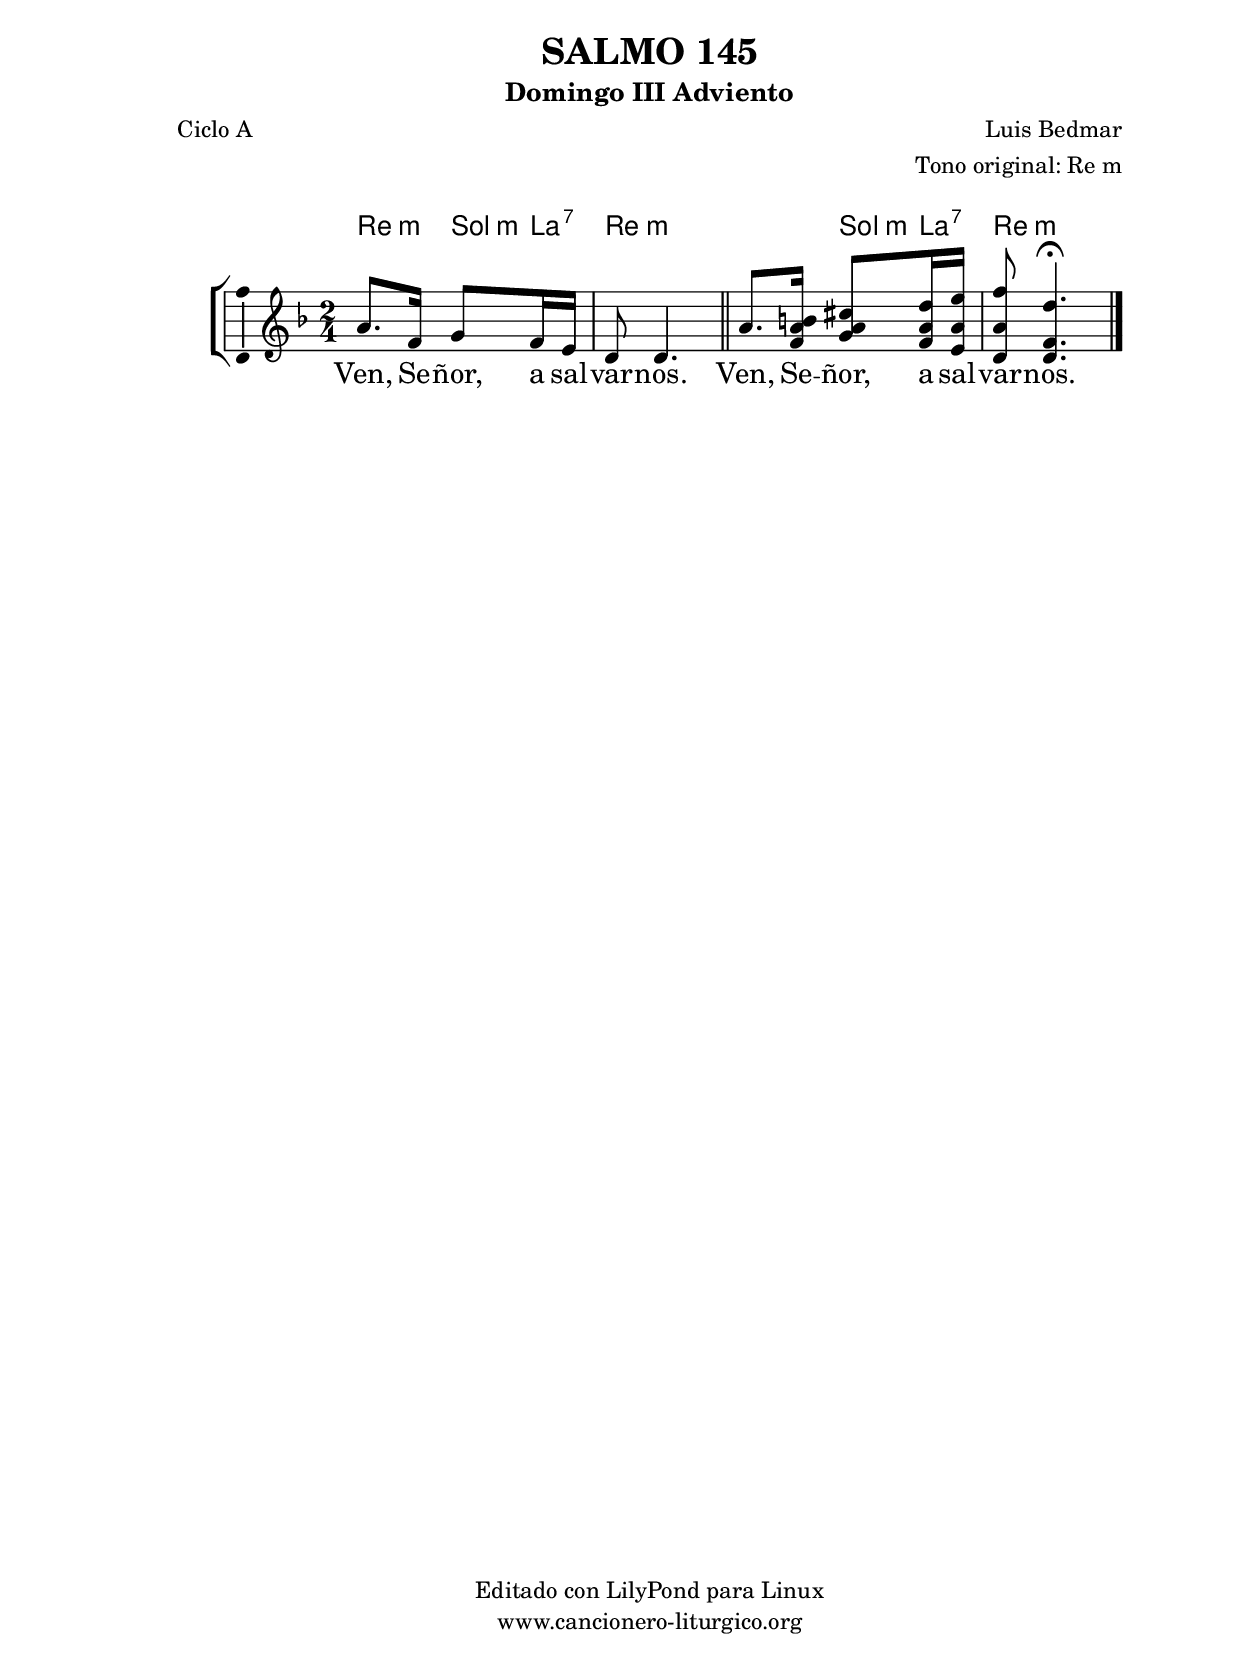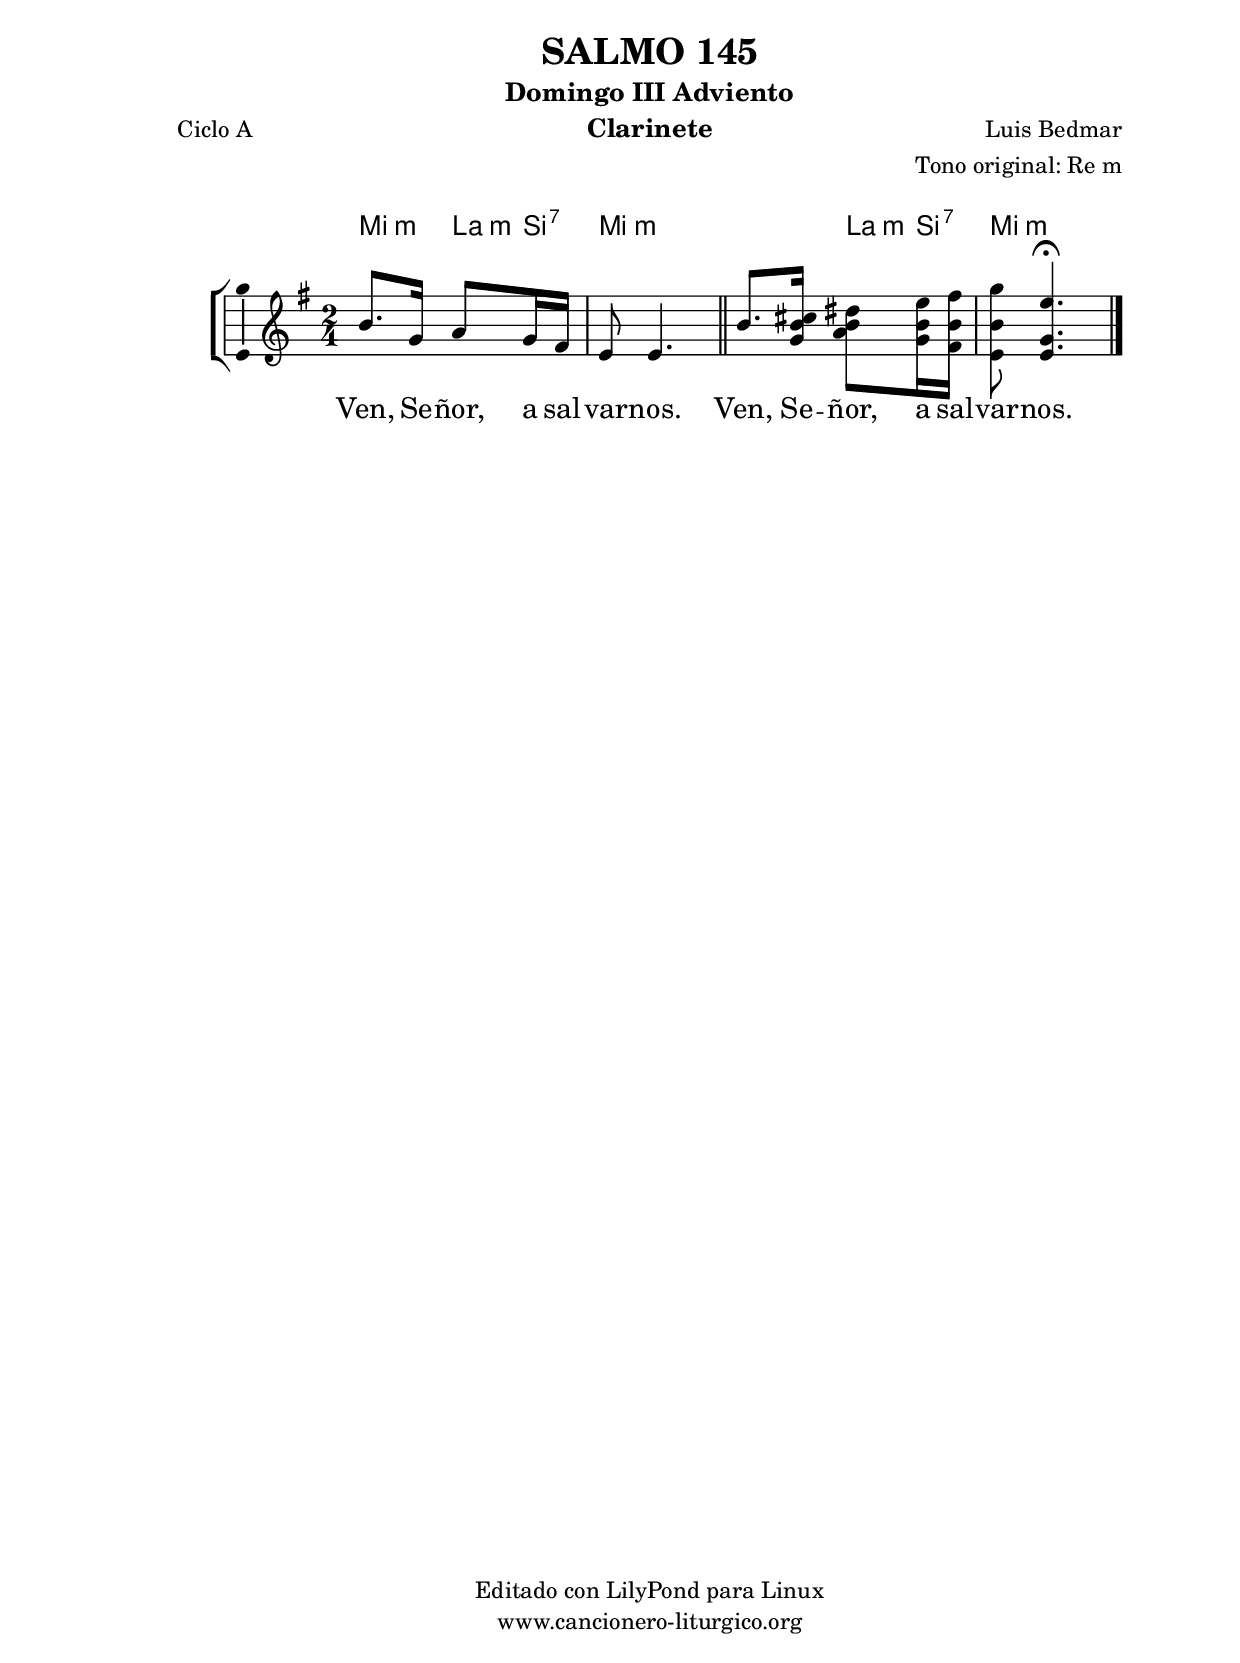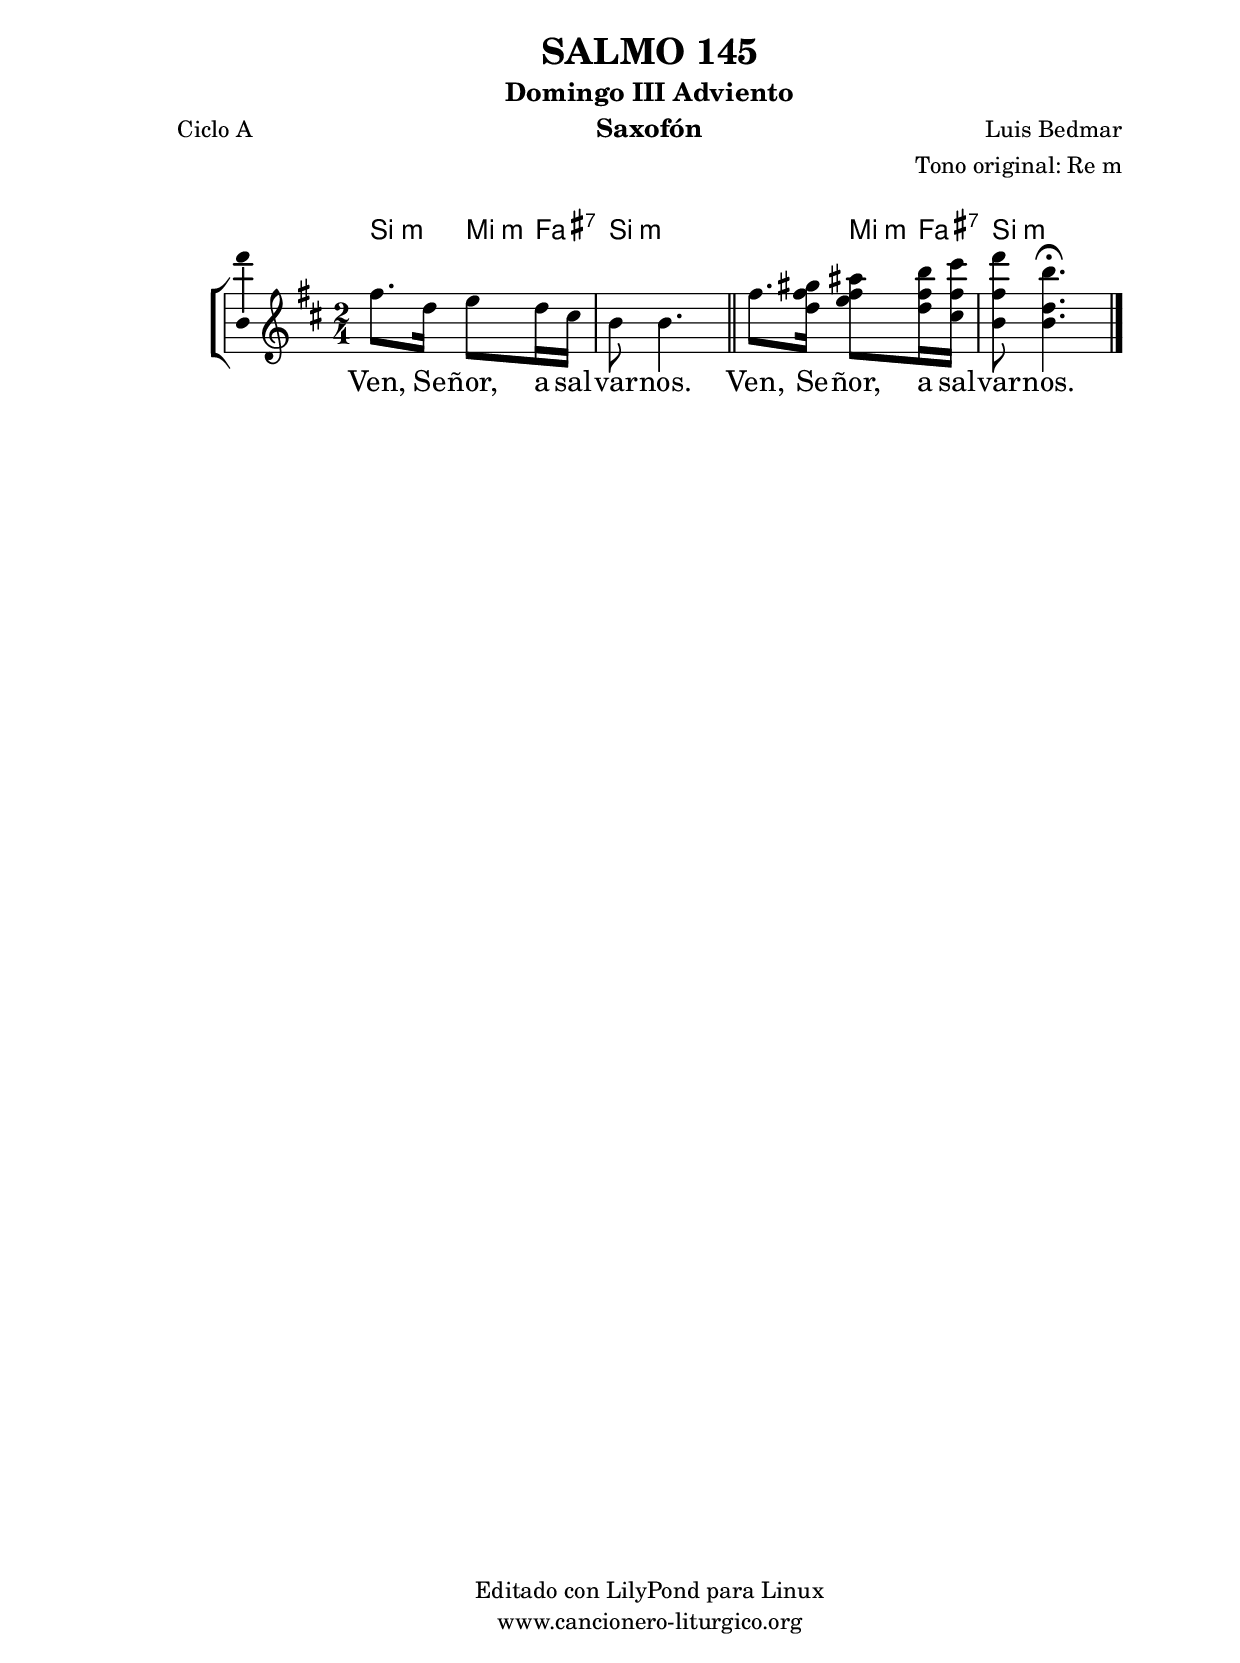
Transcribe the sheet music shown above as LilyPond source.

%
%para convertir .midi en .wav:
%timidity filename.midi -Ow -o finename.wav
%
%
%Para convertir de .wav a .mp3:
%lame -h -m j filename.wav
%
%
%para escuchar el midi:
%timidity nombrefichero.midi
%


%versión de lilypond para la que se ha escrito esta partitura:
\version "2.16.0"

	%Tamaño papel
	#(set-default-paper-size "a4")
	%Tamaño partitura
	#(set-global-staff-size 20)
	%No responde al pulsar sobre una nota
	#(ly:set-option 'point-and-click #f)

%parámetros del encabezamiento:
\header {
	title = "SALMO 145"
	subtitle = "Domingo III Adviento"
	composer = "Luis Bedmar"
	poet = "Ciclo A"
	meter = ""
	arranger = "Tono original: Re m"
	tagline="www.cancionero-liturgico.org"
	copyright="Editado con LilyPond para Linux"
	tiempo = "Adviento"
	usos = "Salmo"
	letra = "Ven, Señor, a salvarnos."
	}

%parámetros asociados al papel:
\paper  {
	oddHeaderMarkup = \markup {\fill-line { \on-the-fly #not-first-page \fromproperty #'header:title \on-the-fly #not-first-page \fromproperty #'header:composer }}
	evenHeaderMarkup = \markup {\fill-line { \fromproperty #'header:composer \fromproperty #'header:title }}
	#(set-paper-size "a4")
	print-page-number = ##f
	first-page-number = 1
	print-first-page-number = ##f
%	head-separation = 3.0 \cm
	top-margin = 2.0 \cm
	bottom-margin = 0.5\cm
%%%	bottom-margin = -1.0\cm
	left-margin = 3.0 \cm
	line-width = 16.0 \cm 
	indent = 8\mm
	interscoreline = 2.\mm
	between-system-space = 15\mm
%	para que las partituras no llenen la hoja:
	ragged-bottom = ##t
%	idem para la última hoja:
	ragged-last-bottom = ##f
%	para que las partituras llenen el ancho del papel:
	ragged-last = ##f
	after-title-space = 2.5 \cm
%page-count=1
%system-count=8

	%Flexible Vertical Spacing
%	markup-markup-spacing =
%	#'((basic-distance . 15) (minimum-distance . 15) (padding . 3))
	markup-system-spacing =
	#'((basic-distance . 15) (minimum-distance . 15) (padding . 3))
	system-system-spacing =
	#'((basic-distance . 15) (minimum-distance . 15) (padding . 3))
	score-system-spacing =
	#'((basic-distance . 15) (minimum-distance . 15) (padding . 5))
%	top-system-spacing = % header
%	#'((basic-distance . 8) (minimum-distance . 0) (padding . 3))
%	top-markup-spacing =
%	#'((basic-distance . 20) (minimum-distance . 20) (padding . 3))
	last-bottom-spacing = % footer
	#'((basic-distance . 5) (minimum-distance . 5) (padding . 3))
%	score-markup-spacing =
%	#'((basic-distance . 16) (minimum-distance . 13) (padding . 3))

	}


%parámetros que afectan a toda la partitura:
global =  {
	%clave de sol (G):
	\clef G
	%armadura:
%	\transpose g f
	\key d \minor
	\tempo 4=60
	\set Score.tempoHideNote = ##t
	}


acordes = {
	\italianChords
	\chordmode {
%	\transpose g f
{

d4:m g8:m a:7 d2:m
d4:m g8:m a:7 d2:m

	}
	}
}

melodia = 
%	\transpose g f
{
	\relative c''{

\time 2/4
a8. f16 g8 f16 e
d8 d4.
\bar "||"
%\break
<<
{
a'8. f16 g8 f16 e
d8 d4. \fermata
}
{
s8. a'16 a8 a16 a
a8 f4.
}
{
s8. b16 cis8 d16 e
f8 d4.
}
>>

	\bar "|."
	}
	}


texto = \lyricmode {
Ven, Se -- ñor, a sal -- var -- nos.
Ven, Se -- ñor, a sal -- var -- nos.
	}


acordesStaff = \context ChordNames = acordesStaff <<
	\set chordChanges = ##t
	\acordes
	>>


vozStaff = \context Voice = vozStaff
\with {\consists "Ambitus_engraver"}
<<
%	\set Staff.instrumentName = ""
%	\set Staff.shortInstrumentName = ""
%	\set Staff.midiInstrument = #"clarinet"
%	\set Staff.midiInstrument = #"cello"
%	\set Staff.midiInstrument = #"flute"
	\set Staff.midiInstrument = #"electric guitar (jazz)"
%	\set Staff.midiInstrument = #"english horn"
%	\set Staff.midiInstrument = #"violin"
%	\set Staff.midiInstrument = #"glockenspiel"
	\set Staff.midiMinimumVolume = #0.7
	\set Staff.midiMaximumVolume = #0.9
	\global
	\melodia
	>>


textoStaff = \context Lyrics = textoStaff <<
	\lyricsto vozStaff \texto
	>>

\book {
	\score {
		\context ChoirStaff {
			\override StaffGroup.SystemStartBracket #'collapse-height = #1
			\override Score.SystemStartBar #'collapse-height = #1
			<<
			\acordesStaff
			\vozStaff
			\textoStaff
			>>
			}
		\layout {
	    		\context {
				\Lyrics
				\override LyricText #'font-size = #2
				}
	   		 \context {
				\Score
				%fontSize = #3
				\override StaffSymbol #'staff-space = #(magstep +3)
				%\override Beam #'thickness = #0.55
				%\override SpacingSpanner #'spacing-increment = #1.0
				%\override Slur #'height-limit = #1.5
				}
			}
		}
	\score {
		\unfoldRepeats
		\context ChoirStaff {
			<<
			\acordesStaff
			\vozStaff
			>>
			}
		\midi {
	  		\context {
	  			\Score
				tempoWholesPerMinute = #(ly:make-moment 70 4)
				}
			}
		}
	}

%Partitura para clarinete
#(define output-suffix "C")
\book {
	\header{
		instrument = "Clarinete"
		}
	\score {
		\context ChoirStaff {
			\override StaffGroup.SystemStartBracket #'collapse-height = #1
			\override Score.SystemStartBar #'collapse-height = #1
\transpose c d
			<<
			\acordesStaff
			\vozStaff
			\textoStaff
			>>
			}
		\layout {
	    		\context {
				\Lyrics
				\override LyricText #'font-size = #2
				}
	   		 \context {
				\Score
				%fontSize = #3
				\override StaffSymbol #'staff-space = #(magstep +3)
				%\override Beam #'thickness = #0.55
				%\override SpacingSpanner #'spacing-increment = #1.0
				%\override Slur #'height-limit = #1.5
				}
			}
		}
	}

%Partitura para saxofón
#(define output-suffix "S")
\book {
	\header{
		instrument = "Saxofón"
		}
	\score {
		\context ChoirStaff {
			\override StaffGroup.SystemStartBracket #'collapse-height = #1
			\override Score.SystemStartBar #'collapse-height = #1
\transpose c a
			<<
			\acordesStaff
			\vozStaff
			\textoStaff
			>>
			}
		\layout {
	    		\context {
				\Lyrics
				\override LyricText #'font-size = #2
				}
	   		 \context {
				\Score
				%fontSize = #3
				\override StaffSymbol #'staff-space = #(magstep +3)
				%\override Beam #'thickness = #0.55
				%\override SpacingSpanner #'spacing-increment = #1.0
				%\override Slur #'height-limit = #1.5
				}
			}
		}
	}

